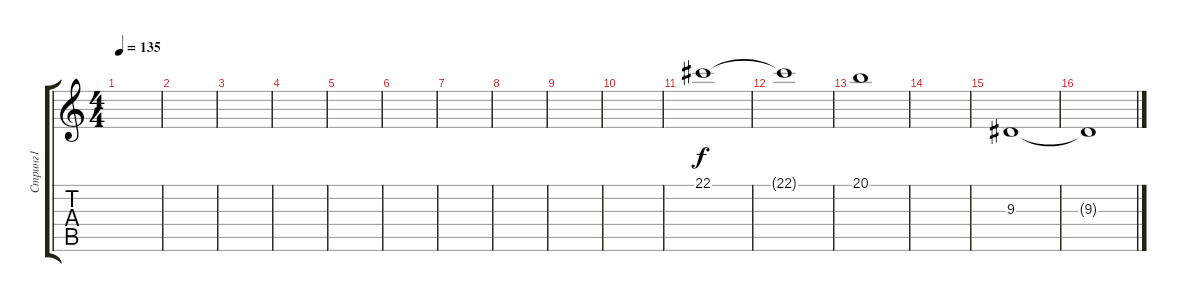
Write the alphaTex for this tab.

\track ("Стринг1" "Стринг1") {instrument stringensemble2}
\staff {score tabs}
\tuning (Eb4 Bb3 Gb3 Db3 Ab2 Eb2) {hide}
\ts (4 4)
\tempo 135
\clef g2
\ks c
|
|
|
|
|
|
|
|
|
|
22.1.1{volume 12 instrument stringensemble2} |
22.1{t}.1 |
20.1.1 |
|
9.3.1{volume 12 instrument stringensemble1} |
9.3{t}.1
